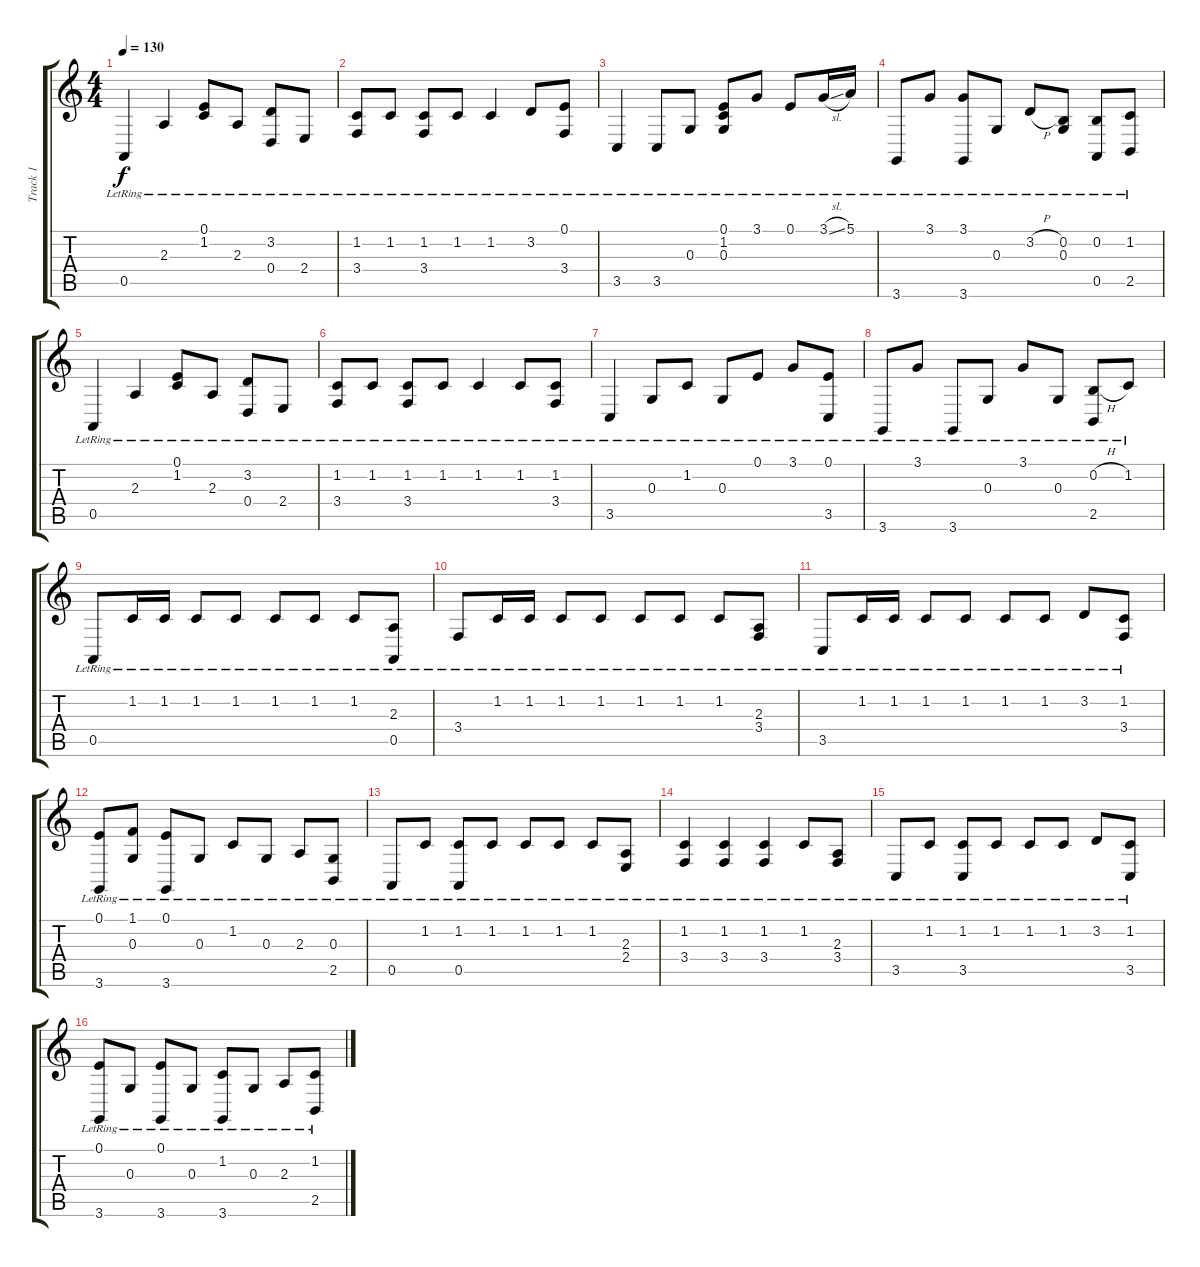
\track ("Track 1" "Track 1") {instrument acousticgrandpiano}
\staff {score tabs}
\tuning (E4 B3 G3 D3 A2 E2) {hide}
\ts (4 4)
\tempo 130
\clef g2
\ks c
0.5{lr}.4{dy f} 2.3{lr}.4 (0.1{lr} 1.2{lr}).8 2.3{lr}.8 (3.2{lr} 0.4{lr}).8 2.4{lr}.8 |
(1.2{lr} 3.4{lr}).8 1.2{lr}.8 (1.2{lr} 3.4{lr}).8 1.2{lr}.8 1.2{lr}.4 3.2{lr}.8 (0.1{lr} 3.4{lr}).8 |
3.5{lr}.4 3.5{lr}.8 0.3{lr}.8 (0.1{lr} 1.2{lr} 0.3{lr}).8 3.1{lr}.8 0.1{lr}.8 3.1{sl lr}.16 5.1{lr}.16 |
3.6{lr}.8 3.1{lr}.8 (3.1{lr} 3.6{lr}).8 0.3{lr}.8 3.2{h lr}.8 (0.2{lr} 0.3{lr}).8 (0.2{lr} 0.5{lr}).8 (1.2{lr} 2.5{lr}).8 |
0.5{lr}.4 2.3{lr}.4 (0.1{lr} 1.2{lr}).8 2.3{lr}.8 (3.2{lr} 0.4{lr}).8 2.4{lr}.8 |
(1.2{lr} 3.4{lr}).8 1.2{lr}.8 (1.2{lr} 3.4{lr}).8 1.2{lr}.8 1.2{lr}.4 1.2{lr}.8 (1.2{lr} 3.4{lr}).8 |
3.5{lr}.4 0.3{lr}.8 1.2{lr}.8 0.3{lr}.8 0.1{lr}.8 3.1{lr}.8 (0.1{lr} 3.5{lr}).8 |
3.6{lr}.8 3.1{lr}.8 3.6{lr}.8 0.3{lr}.8 3.1{lr}.8 0.3{lr}.8 (0.2{h lr} 2.5{lr}).8 1.2{lr}.8 |
0.5{lr}.8 1.2{lr}.16 1.2{lr}.16 1.2{lr}.8 1.2{lr}.8 1.2{lr}.8 1.2{lr}.8 1.2{lr}.8 (2.3{lr} 0.5{lr}).8 |
3.4{lr}.8 1.2{lr}.16 1.2{lr}.16 1.2{lr}.8 1.2{lr}.8 1.2{lr}.8 1.2{lr}.8 1.2{lr}.8 (2.3{lr} 3.4{lr}).8 |
3.5{lr}.8 1.2{lr}.16 1.2{lr}.16 1.2{lr}.8 1.2{lr}.8 1.2{lr}.8 1.2{lr}.8 3.2{lr}.8 (1.2{lr} 3.4{lr}).8 |
(0.1{lr} 3.6{lr}).8 (1.1{lr} 0.3{lr}).8 (0.1{lr} 3.6{lr}).8 0.3{lr}.8 1.2{lr}.8 0.3{lr}.8 2.3{lr}.8 (0.3{lr} 2.5{lr}).8 |
0.5{lr}.8 1.2{lr}.8 (1.2{lr} 0.5{lr}).8 1.2{lr}.8 1.2{lr}.8 1.2{lr}.8 1.2{lr}.8 (2.3{lr} 2.4{lr}).8 |
(1.2{lr} 3.4{lr}).4 (1.2{lr} 3.4{lr}).4 (1.2{lr} 3.4{lr}).4 1.2{lr}.8 (2.3{lr} 3.4{lr}).8 |
3.5{lr}.8 1.2{lr}.8 (1.2{lr} 3.5{lr}).8 1.2{lr}.8 1.2{lr}.8 1.2{lr}.8 3.2{lr}.8 (1.2{lr} 3.5{lr}).8 |
(0.1{lr} 3.6{lr}).8 0.3{lr}.8 (0.1{lr} 3.6{lr}).8 0.3{lr}.8 (1.2{lr} 3.6{lr}).8 0.3{lr}.8 2.3{lr}.8 (1.2{lr} 2.5{lr}).8
